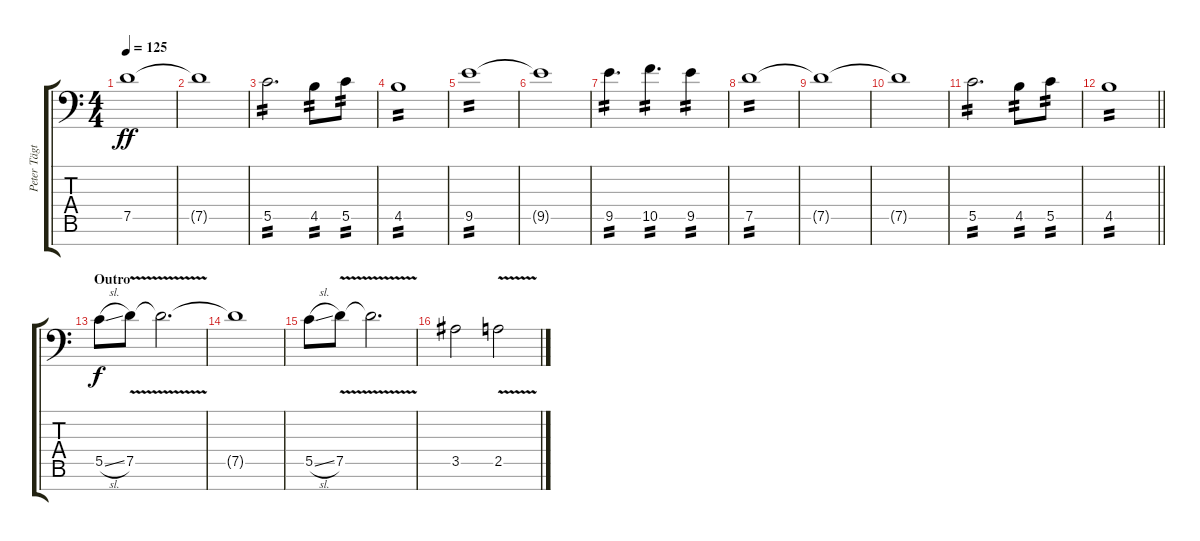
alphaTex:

\track ("Peter Tägtgren (Lead Guitar I)" "Peter Tägt") {instrument distortionguitar}
\staff {score tabs}
\tuning (D4 A3 F3 C3 G2 D2 A1) {hide}
\ts (4 4)
\tempo 125
\clef f4
\ks c
7.5{t}.1{dy ff} |
7.5{t}.1 |
5.5.2{d tp 2} 4.5.8{tp 2} 5.5.8{tp 2} |
4.5.1{tp 2} |
9.5.1{tp 2} |
9.5{t}.1 |
9.5.4{d tp 2} 10.5.4{d tp 2} 9.5.4{tp 2} |
7.5.1{tp 2} |
7.5{t}.1 |
7.5{t}.1 |
5.5.2{d tp 2} 4.5.8{tp 2} 5.5.8{tp 2} |
\barLineRight lightlight
4.5.1{tp 2} |
\section ("" "Outro")
5.5{sl}.8{dy f} 7.5{v}.8 7.5{t}.2{d} |
7.5{t}.1 |
5.5{sl}.8 7.5{v}.8 7.5{t}.2{d} |
3.5.2 2.5{v}.2
